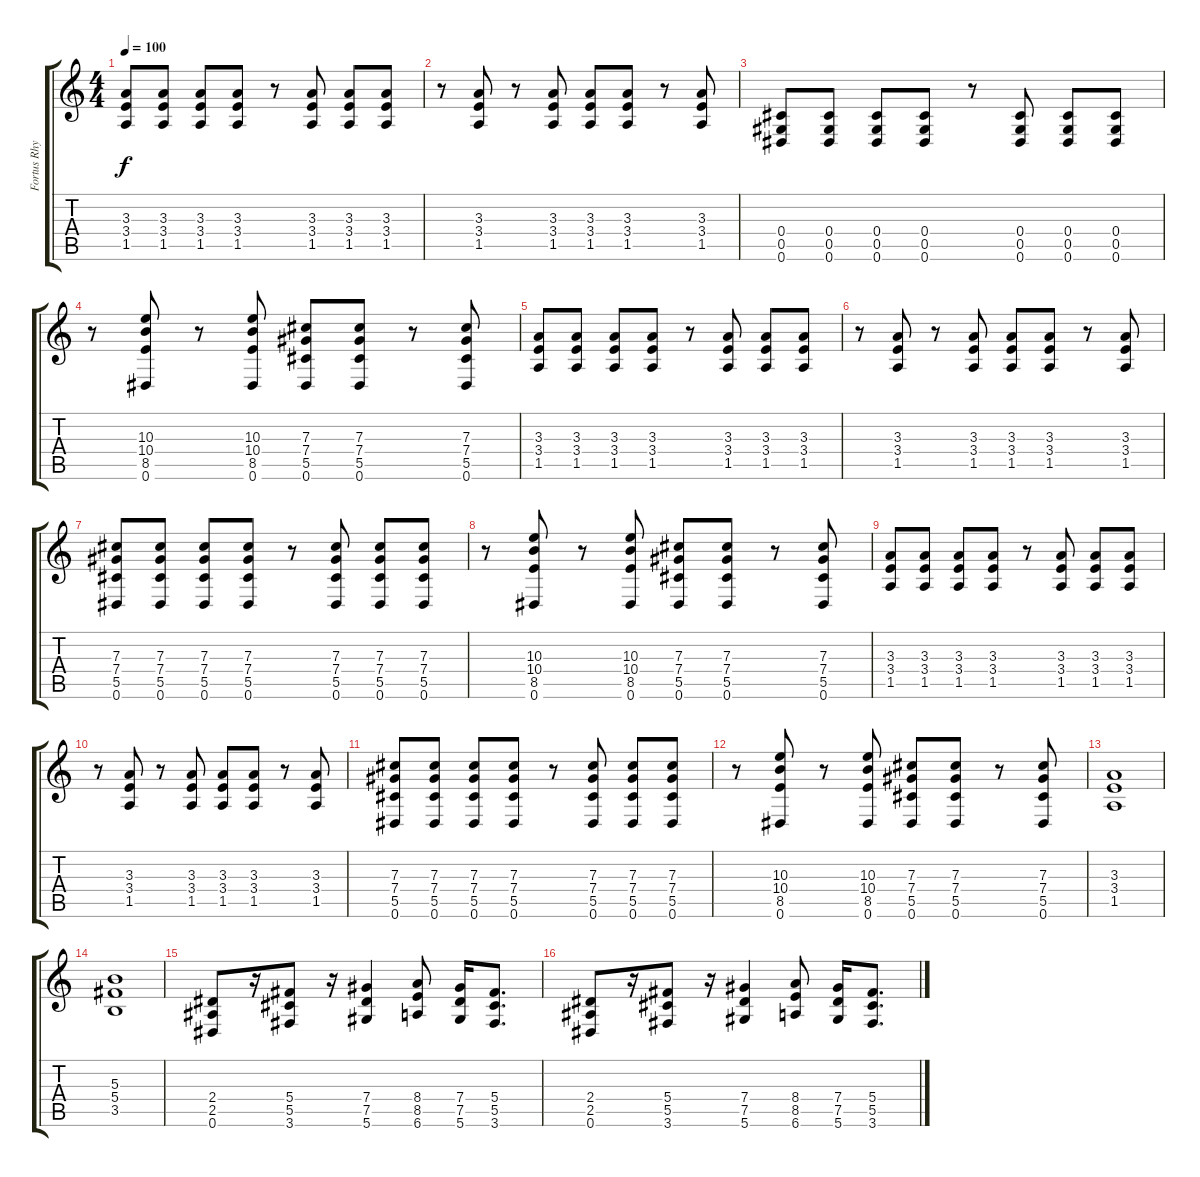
\track ("Fortus Rhythm" "Fortus Rhy") {instrument overdrivenguitar}
\staff {score tabs}
\tuning (Eb4 Bb3 Gb3 Db3 Ab2 Eb2) {hide}
\ts (4 4)
\tempo 100
\clef g2
\ks c
(3.3 3.4 1.5).8{dy f} (3.3 3.4 1.5).8 (3.3 3.4 1.5).8 (3.3 3.4 1.5).8 r.8 (3.3 3.4 1.5).8 (3.3 3.4 1.5).8 (3.3 3.4 1.5).8 |
r.8 (3.3 3.4 1.5).8 r.8 (3.3 3.4 1.5).8 (3.3 3.4 1.5).8 (3.3 3.4 1.5).8 r.8 (3.3 3.4 1.5).8 |
(0.4 0.5 0.6).8 (0.4 0.5 0.6).8 (0.4 0.5 0.6).8 (0.4 0.5 0.6).8 r.8 (0.4 0.5 0.6).8 (0.4 0.5 0.6).8 (0.4 0.5 0.6).8 |
r.8 (10.3 10.4 8.5 0.6).8 r.8 (10.3 10.4 8.5 0.6).8 (7.3 7.4 5.5 0.6).8 (7.3 7.4 5.5 0.6).8 r.8 (7.3 7.4 5.5 0.6).8 |
(3.3 3.4 1.5).8 (3.3 3.4 1.5).8 (3.3 3.4 1.5).8 (3.3 3.4 1.5).8 r.8 (3.3 3.4 1.5).8 (3.3 3.4 1.5).8 (3.3 3.4 1.5).8 |
r.8 (3.3 3.4 1.5).8 r.8 (3.3 3.4 1.5).8 (3.3 3.4 1.5).8 (3.3 3.4 1.5).8 r.8 (3.3 3.4 1.5).8 |
(7.3 7.4 5.5 0.6).8 (7.3 7.4 5.5 0.6).8 (7.3 7.4 5.5 0.6).8 (7.3 7.4 5.5 0.6).8 r.8 (7.3 7.4 5.5 0.6).8 (7.3 7.4 5.5 0.6).8 (7.3 7.4 5.5 0.6).8 |
r.8 (10.3 10.4 8.5 0.6).8 r.8 (10.3 10.4 8.5 0.6).8 (7.3 7.4 5.5 0.6).8 (7.3 7.4 5.5 0.6).8 r.8 (7.3 7.4 5.5 0.6).8 |
(3.3 3.4 1.5).8 (3.3 3.4 1.5).8 (3.3 3.4 1.5).8 (3.3 3.4 1.5).8 r.8 (3.3 3.4 1.5).8 (3.3 3.4 1.5).8 (3.3 3.4 1.5).8 |
r.8 (3.3 3.4 1.5).8 r.8 (3.3 3.4 1.5).8 (3.3 3.4 1.5).8 (3.3 3.4 1.5).8 r.8 (3.3 3.4 1.5).8 |
(7.3 7.4 5.5 0.6).8 (7.3 7.4 5.5 0.6).8 (7.3 7.4 5.5 0.6).8 (7.3 7.4 5.5 0.6).8 r.8 (7.3 7.4 5.5 0.6).8 (7.3 7.4 5.5 0.6).8 (7.3 7.4 5.5 0.6).8 |
r.8 (10.3 10.4 8.5 0.6).8 r.8 (10.3 10.4 8.5 0.6).8 (7.3 7.4 5.5 0.6).8 (7.3 7.4 5.5 0.6).8 r.8 (7.3 7.4 5.5 0.6).8 |
(3.3 3.4 1.5).1 |
(5.3 5.4 3.5).1 |
(2.4 2.5 0.6).8 r.16 (5.4 5.5 3.6).8 r.16 (7.4 7.5 5.6).4 (8.4 8.5 6.6).8 (7.4 7.5 5.6).16 (5.4 5.5 3.6).8{d} |
(2.4 2.5 0.6).8 r.16 (5.4 5.5 3.6).8 r.16 (7.4 7.5 5.6).4 (8.4 8.5 6.6).8 (7.4 7.5 5.6).16 (5.4 5.5 3.6).8{d}
